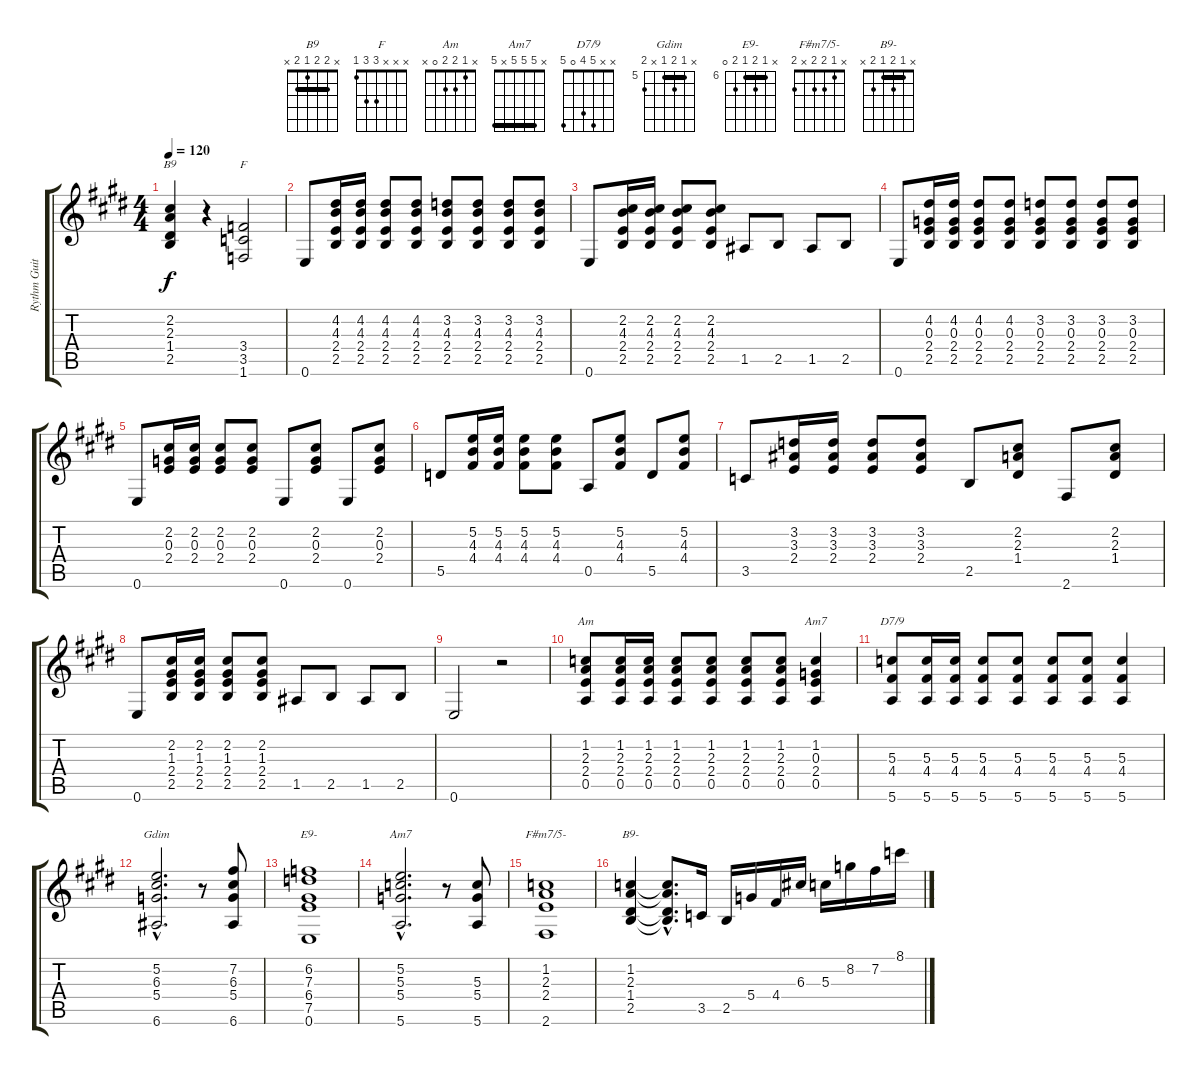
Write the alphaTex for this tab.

\track ("Rythm Guitar" "Rythm Guit") {instrument acousticguitarsteel}
\staff {score tabs}
\tuning (E4 B3 G3 D3 A2 E2) {hide}
\chord ("B9" x 2 2 1 2 x) {barre 2}
\chord ("F" x x x 3 3 1)
\chord ("Am" x 1 2 2 0 x)
\chord ("Am7" x 1 0 2 0 x)
\chord ("D7/9" x x 5 4 0 5)
\chord ("Gdim" x 5 6 5 x 6) {firstfret 5 barre 5}
\chord ("E9-" x 6 7 6 7 0) {firstfret 6 barre 6}
\chord ("Am7" x 5 5 5 x 5) {barre 5}
\chord ("F#m7/5-" x 1 2 2 x 2)
\chord ("B9-" x 1 2 1 2 x) {barre 1}
\ts (4 4)
\tempo 120
\clef g2
\ks e
(2.2 2.3 1.4 2.5).4{ch "B9" dy f} r.4 (3.4 3.5 1.6).2{ch "F"} |
0.6.8 (4.2 4.3 2.4 2.5).16 (4.2 4.3 2.4 2.5).16 (4.2 4.3 2.4 2.5).8 (4.2 4.3 2.4 2.5).8 (3.2 4.3 2.4 2.5).8 (3.2 4.3 2.4 2.5).8 (3.2 4.3 2.4 2.5).8 (3.2 4.3 2.4 2.5).8 |
0.6.8 (2.2 4.3 2.4 2.5).16 (2.2 4.3 2.4 2.5).16 (2.2 4.3 2.4 2.5).8 (2.2 4.3 2.4 2.5).8 1.5.8 2.5.8 1.5.8 2.5.8 |
0.6.8 (4.2 0.3 2.4 2.5).16 (4.2 0.3 2.4 2.5).16 (4.2 0.3 2.4 2.5).8 (4.2 0.3 2.4 2.5).8 (3.2 0.3 2.4 2.5).8 (3.2 0.3 2.4 2.5).8 (3.2 0.3 2.4 2.5).8 (3.2 0.3 2.4 2.5).8 |
0.6.8 (2.2 0.3 2.4).16 (2.2 0.3 2.4).16 (2.2 0.3 2.4).8 (2.2 0.3 2.4).8 0.6.8 (2.2 0.3 2.4).8 0.6.8 (2.2 0.3 2.4).8 |
5.5.8 (5.2 4.3 4.4).16 (5.2 4.3 4.4).16 (5.2 4.3 4.4).8 (5.2 4.3 4.4).8 0.5.8 (5.2 4.3 4.4).8 5.5.8 (5.2 4.3 4.4).8 |
3.5.8 (3.2 3.3 2.4).16 (3.2 3.3 2.4).16 (3.2 3.3 2.4).8 (3.2 3.3 2.4).8 2.5.8 (2.2 2.3 1.4).8 2.6.8 (2.2 2.3 1.4).8 |
0.6.8 (2.2 1.3 2.4 2.5).16 (2.2 1.3 2.4 2.5).16 (2.2 1.3 2.4 2.5).8 (2.2 1.3 2.4 2.5).8 1.5.8 2.5.8 1.5.8 2.5.8 |
0.6.2 r.2 |
(1.2 2.3 2.4 0.5).8{ch "Am"} (1.2 2.3 2.4 0.5).16 (1.2 2.3 2.4 0.5).16 (1.2 2.3 2.4 0.5).8 (1.2 2.3 2.4 0.5).8 (1.2 2.3 2.4 0.5).8 (1.2 2.3 2.4 0.5).8 (1.2 0.3 2.4 0.5).4{ch "Am7"} |
(5.3 4.4 5.6).8{ch "D7/9"} (5.3 4.4 5.6).16 (5.3 4.4 5.6).16 (5.3 4.4 5.6).8 (5.3 4.4 5.6).8 (5.3 4.4 5.6).8 (5.3 4.4 5.6).8 (5.3 4.4 5.6).4 |
(5.2{hac} 6.3{hac} 5.4{hac} 6.6{hac}).2{d ch "Gdim"} r.8 (7.2 6.3 5.4 6.6).8 |
(6.2 7.3 6.4 7.5 0.6).1{ch "E9-"} |
(5.2{hac} 5.3{hac} 5.4{hac} 5.6{hac}).2{d ch "Am7"} r.8 (5.3 5.4 5.6).8 |
(1.2 2.3 2.4 2.6).1{ch "F#m7/5-"} |
(1.2 2.3 1.4 2.5).4{ch "B9-"} (1.2{hac t} 2.3{hac t} 1.4{hac t} 2.5{hac t}).8{d} 3.5.16 2.5.16 5.4.16 4.4.16 6.3.16 5.3.16 8.2.16 7.2.16 8.1.16
